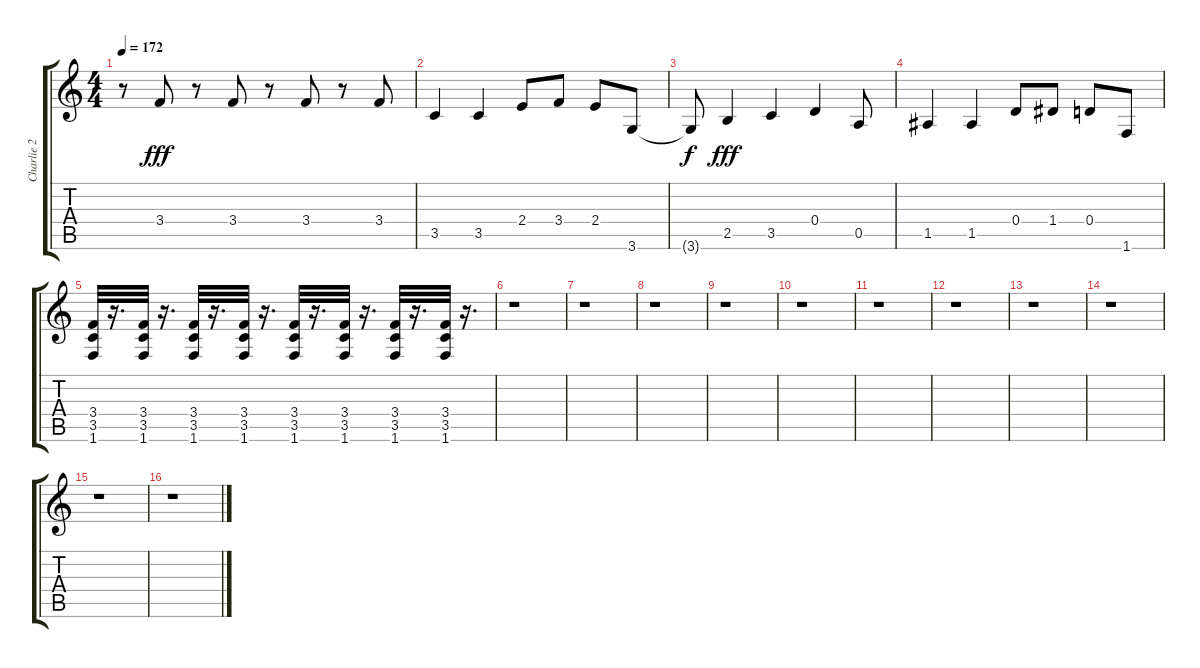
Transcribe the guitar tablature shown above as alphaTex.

\track ("Charlie 2" "Charlie 2") {instrument overdrivenguitar}
\staff {score tabs}
\tuning (E4 B3 G3 D3 A2 E2) {hide}
\ts (4 4)
\tempo 172
\clef g2
\ks c
r.8{dy fff} 3.4.8 r.8 3.4.8 r.8 3.4.8 r.8 3.4.8 |
3.5.4 3.5.4 2.4.8 3.4.8 2.4.8 3.6.8 |
3.6{t}.8{dy f} 2.5.4{dy fff} 3.5.4 0.4.4 0.5.8 |
1.5.4 1.5.4 0.4.8 1.4.8 0.4.8 1.6.8 |
(3.4 3.5 1.6).32 r.16{d} (3.4 3.5 1.6).32 r.16{d} (3.4 3.5 1.6).32 r.16{d} (3.4 3.5 1.6).32 r.16{d} (3.4 3.5 1.6).32 r.16{d} (3.4 3.5 1.6).32 r.16{d} (3.4 3.5 1.6).32 r.16{d} (3.4 3.5 1.6).32 r.16{d} |
r.1 |
r.1 |
r.1 |
r.1 |
r.1 |
r.1 |
r.1 |
r.1 |
r.1 |
r.1 |
r.1
